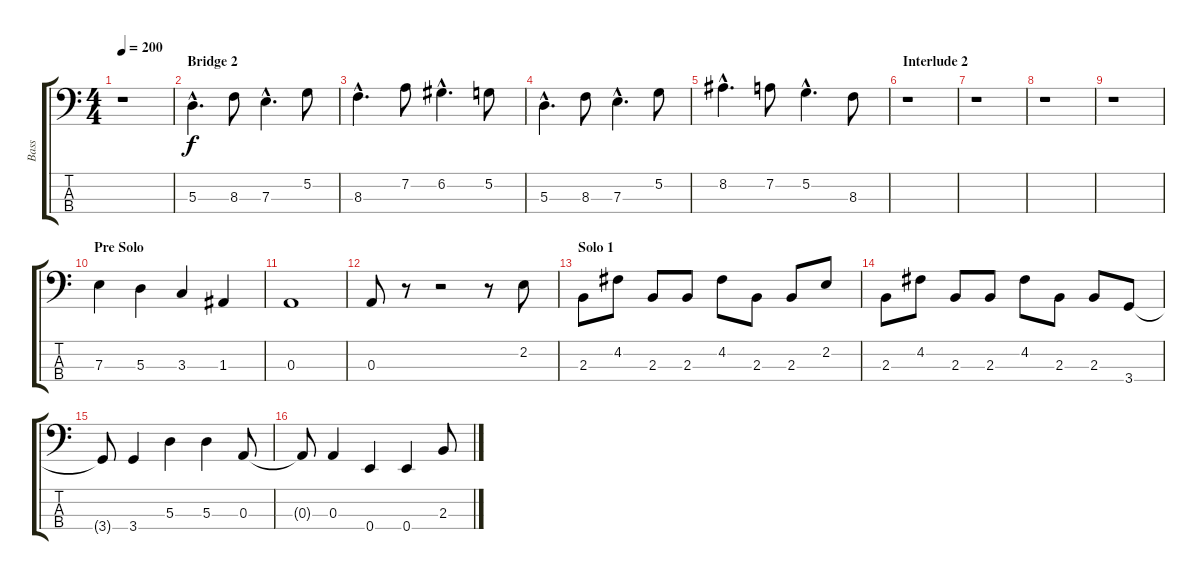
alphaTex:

\track ("Bass" "Bass") {instrument electricbassfinger}
\staff {score tabs}
\tuning (G2 D2 A1 E1) {hide}
\ts (4 4)
\tempo 200
\clef f4
\ks c
r.1{dy f} |
\section ("" "Bridge 2")
5.3{hac}.4{d} 8.3.8 7.3{hac}.4{d} 5.2.8 |
8.3{hac}.4{d} 7.2.8 6.2{hac}.4{d} 5.2.8 |
5.3{hac}.4{d} 8.3.8 7.3{hac}.4{d} 5.2.8 |
8.2{hac}.4{d} 7.2.8 5.2{hac}.4{d} 8.3.8 |
\section ("" "Interlude 2")
r.1 |
r.1 |
r.1 |
r.1 |
\section ("" "Pre Solo")
7.3.4 5.3.4 3.3.4 1.3.4 |
0.3.1 |
0.3.8 r.8 r.2 r.8 2.2.8 |
\section ("" "Solo 1")
2.3.8 4.2.8 2.3.8 2.3.8 4.2.8 2.3.8 2.3.8 2.2.8 |
2.3.8 4.2.8 2.3.8 2.3.8 4.2.8 2.3.8 2.3.8 3.4.8 |
3.4{t}.8 3.4.4 5.3.4 5.3.4 0.3.8 |
0.3{t}.8 0.3.4 0.4.4 0.4.4 2.3.8
